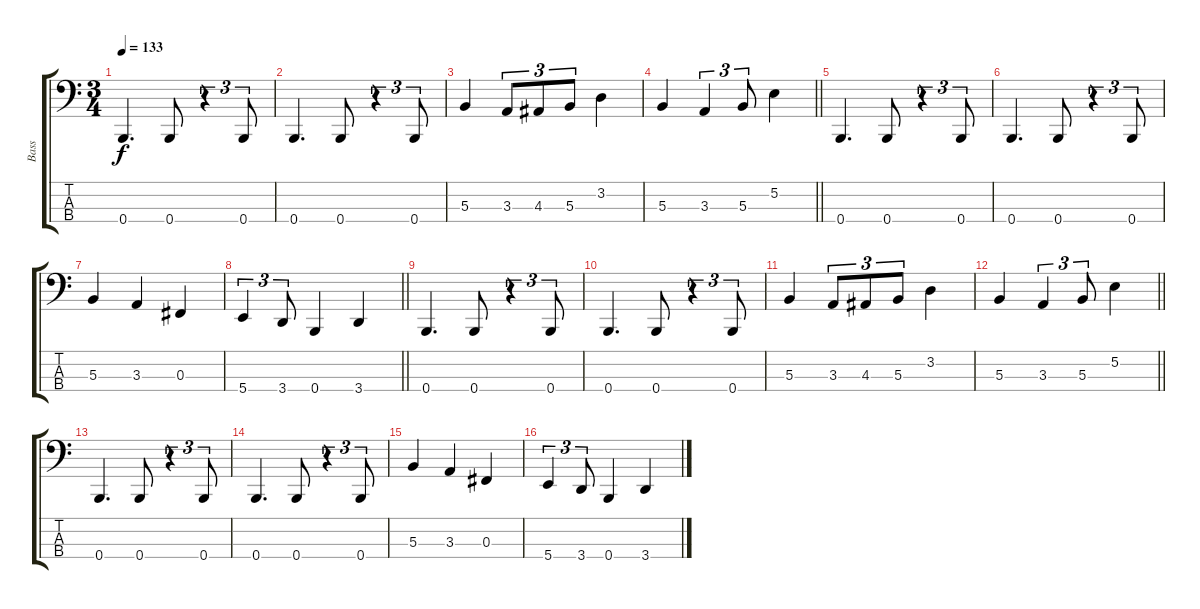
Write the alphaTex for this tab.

\track ("Bass" "Bass") {instrument electricbassfinger}
\staff {score tabs}
\tuning (E2 B1 Gb1 B0) {hide}
\ts (3 4)
\tempo 133
\clef f4
\ks c
0.4.4{d dy f} 0.4.8 r.4{tu (3 2)} 0.4.8{tu (3 2)} |
0.4.4{d} 0.4.8 r.4{tu (3 2)} 0.4.8{tu (3 2)} |
5.3.4 3.3.8{tu (3 2)} 4.3.8{tu (3 2)} 5.3.8{tu (3 2)} 3.2.4 |
\barLineRight lightlight
5.3.4 3.3.4{tu (3 2)} 5.3.8{tu (3 2)} 5.2.4 |
\section ("" "")
0.4.4{d} 0.4.8 r.4{tu (3 2)} 0.4.8{tu (3 2)} |
0.4.4{d} 0.4.8 r.4{tu (3 2)} 0.4.8{tu (3 2)} |
5.3.4 3.3.4 0.3.4 |
\barLineRight lightlight
5.4.4{tu (3 2)} 3.4.8{tu (3 2)} 0.4.4 3.4.4 |
0.4.4{d} 0.4.8 r.4{tu (3 2)} 0.4.8{tu (3 2)} |
0.4.4{d} 0.4.8 r.4{tu (3 2)} 0.4.8{tu (3 2)} |
5.3.4 3.3.8{tu (3 2)} 4.3.8{tu (3 2)} 5.3.8{tu (3 2)} 3.2.4 |
\barLineRight lightlight
5.3.4 3.3.4{tu (3 2)} 5.3.8{tu (3 2)} 5.2.4 |
0.4.4{d} 0.4.8 r.4{tu (3 2)} 0.4.8{tu (3 2)} |
0.4.4{d} 0.4.8 r.4{tu (3 2)} 0.4.8{tu (3 2)} |
5.3.4 3.3.4 0.3.4 |
5.4.4{tu (3 2)} 3.4.8{tu (3 2)} 0.4.4 3.4.4
